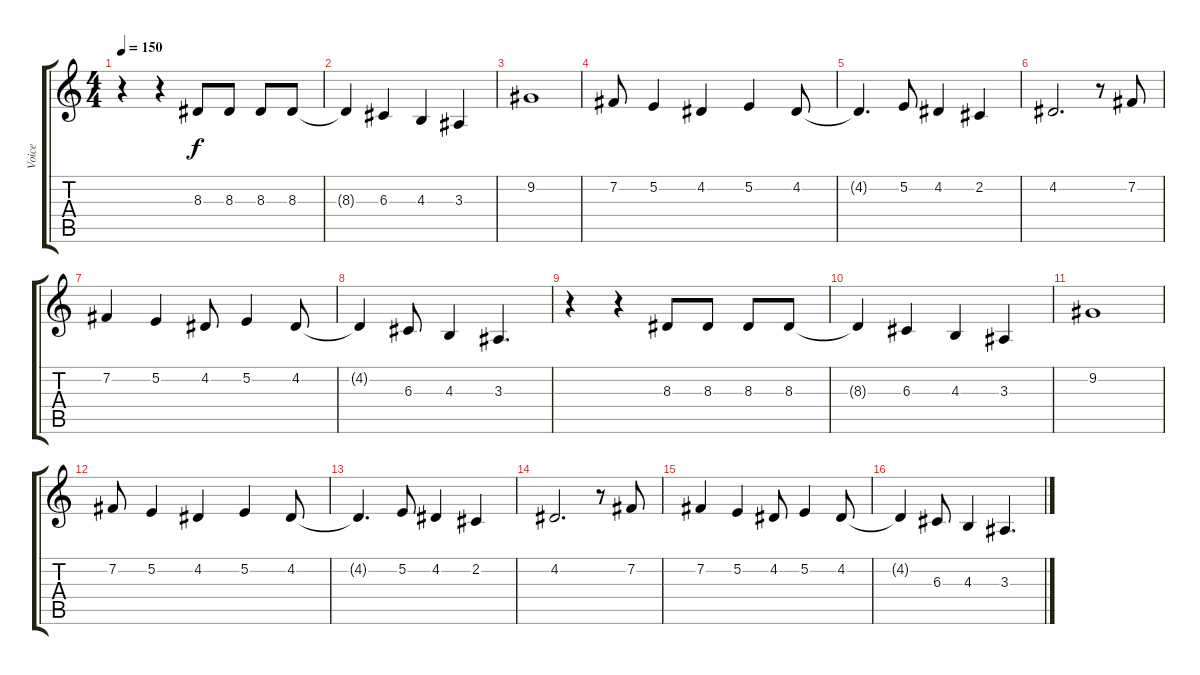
\track ("Voice" "Voice") {instrument choiraahs}
\staff {score tabs}
\tuning (E4 B3 G3 D3 A2 E2) {hide}
\ts (4 4)
\tempo 150
\clef g2
\ks c
r.4{dy f} r.4 8.3.8 8.3.8 8.3.8 8.3.8 |
8.3{t}.4 6.3.4 4.3.4 3.3.4 |
9.2.1 |
7.2.8 5.2.4 4.2.4 5.2.4 4.2.8 |
4.2{t}.4{d} 5.2.8 4.2.4 2.2.4 |
4.2.2{d} r.8 7.2.8 |
7.2.4 5.2.4 4.2.8 5.2.4 4.2.8 |
4.2{t}.4 6.3.8 4.3.4 3.3.4{d} |
r.4 r.4 8.3.8 8.3.8 8.3.8 8.3.8 |
8.3{t}.4 6.3.4 4.3.4 3.3.4 |
9.2.1 |
7.2.8 5.2.4 4.2.4 5.2.4 4.2.8 |
4.2{t}.4{d} 5.2.8 4.2.4 2.2.4 |
4.2.2{d} r.8 7.2.8 |
7.2.4 5.2.4 4.2.8 5.2.4 4.2.8 |
4.2{t}.4 6.3.8 4.3.4 3.3.4{d}
